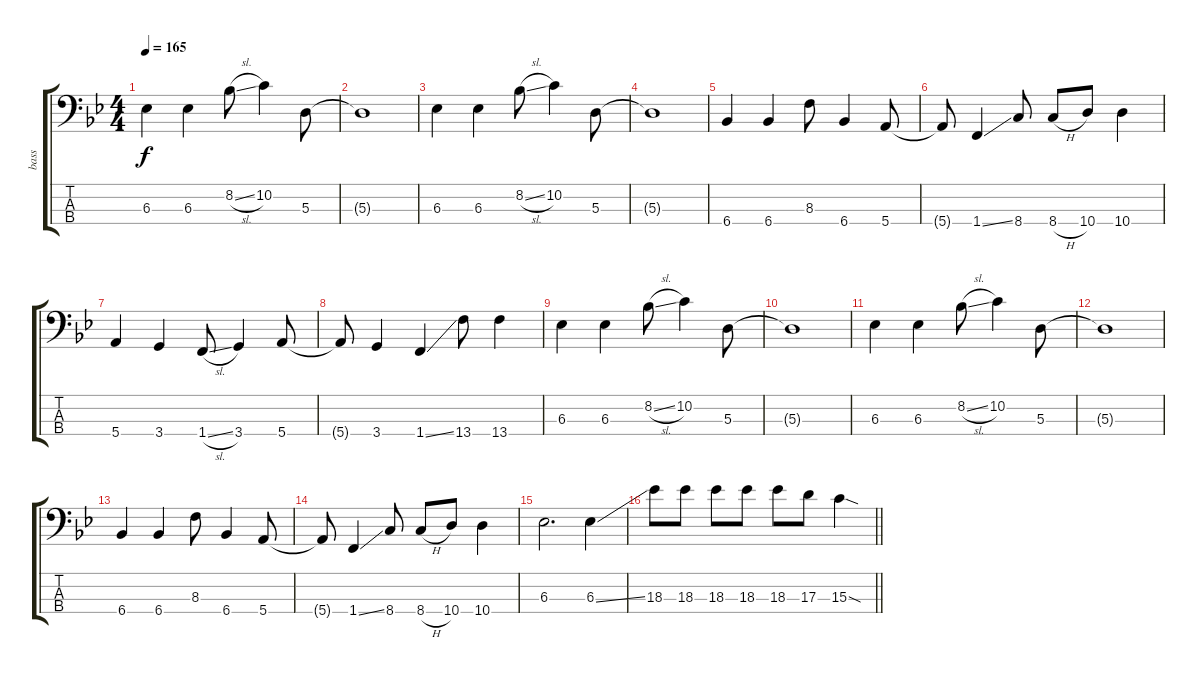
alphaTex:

\track ("bass" "bass") {instrument electricbassfinger}
\staff {score tabs}
\tuning (G2 D2 A1 E1) {hide}
\ts (4 4)
\tempo 165
\clef f4
\ks bb
6.3.4{dy f} 6.3.4 8.2{sl}.8 10.2.4 5.3.8 |
5.3{t}.1 |
6.3.4 6.3.4 8.2{sl}.8 10.2.4 5.3.8 |
5.3{t}.1 |
6.4.4 6.4.4 8.3.8 6.4.4 5.4.8 |
5.4{t}.8 1.4{ss}.4 8.4.8 8.4{h}.8 10.4.8 10.4.4 |
5.4.4 3.4.4 1.4{sl}.8 3.4.4 5.4.8 |
5.4{t}.8 3.4.4 1.4{ss}.4 13.4.8 13.4.4 |
6.3.4 6.3.4 8.2{sl}.8 10.2.4 5.3.8 |
5.3{t}.1 |
6.3.4 6.3.4 8.2{sl}.8 10.2.4 5.3.8 |
5.3{t}.1 |
6.4.4 6.4.4 8.3.8 6.4.4 5.4.8 |
5.4{t}.8 1.4{ss}.4 8.4.8 8.4{h}.8 10.4.8 10.4.4 |
6.3.2{d} 6.3{ss}.4 |
\barLineRight lightlight
18.3.8 18.3.8 18.3.8 18.3.8 18.3.8 17.3.8 15.3{sod}.4
